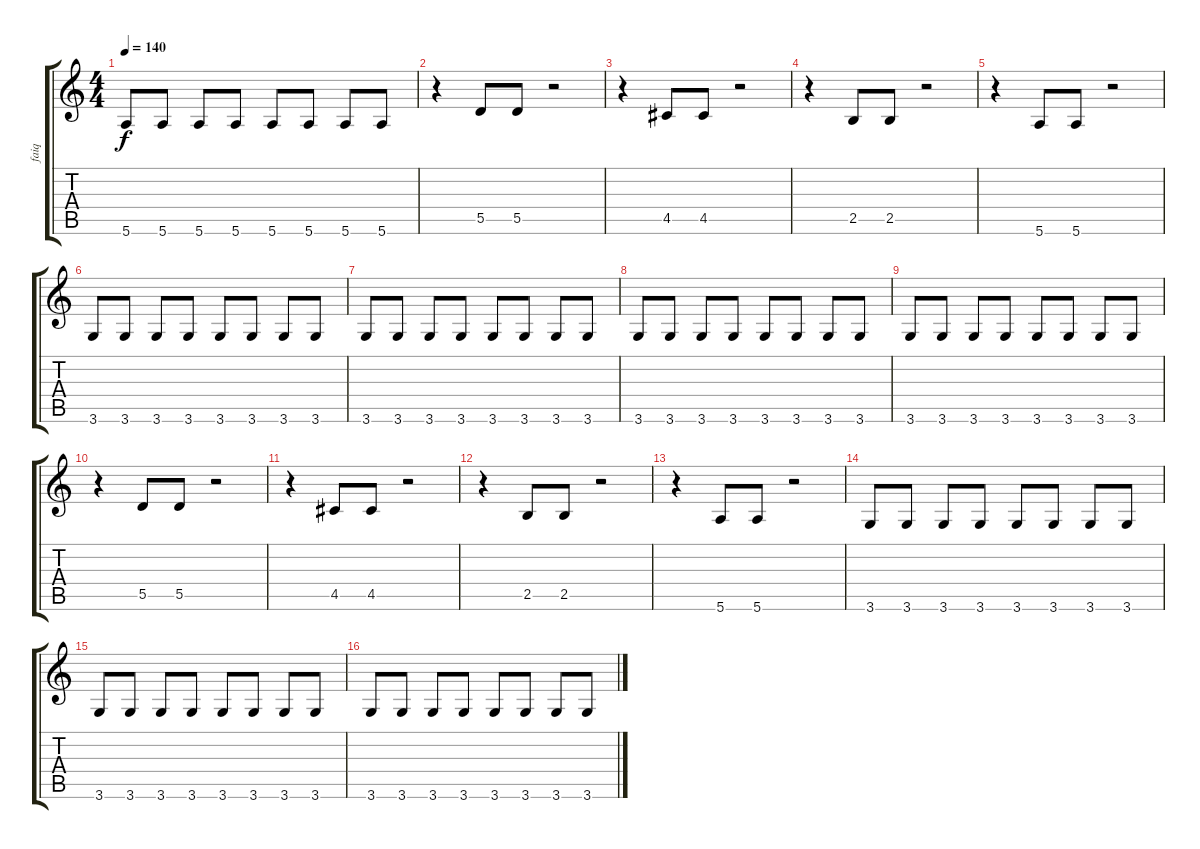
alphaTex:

\track ("faiq" "faiq") {instrument electricbassfinger}
\staff {score tabs}
\tuning (E4 B3 G3 D3 A2 E2) {hide}
\ts (4 4)
\tempo 140
\clef g2
\ks c
5.6.8{dy f} 5.6.8 5.6.8 5.6.8 5.6.8 5.6.8 5.6.8 5.6.8 |
r.4 5.5.8 5.5.8 r.2 |
r.4 4.5.8 4.5.8 r.2 |
r.4 2.5.8 2.5.8 r.2 |
r.4 5.6.8 5.6.8 r.2 |
3.6.8 3.6.8 3.6.8 3.6.8 3.6.8 3.6.8 3.6.8 3.6.8 |
3.6.8 3.6.8 3.6.8 3.6.8 3.6.8 3.6.8 3.6.8 3.6.8 |
3.6.8 3.6.8 3.6.8 3.6.8 3.6.8 3.6.8 3.6.8 3.6.8 |
3.6.8 3.6.8 3.6.8 3.6.8 3.6.8 3.6.8 3.6.8 3.6.8 |
r.4 5.5.8 5.5.8 r.2 |
r.4 4.5.8 4.5.8 r.2 |
r.4 2.5.8 2.5.8 r.2 |
r.4 5.6.8 5.6.8 r.2 |
3.6.8 3.6.8 3.6.8 3.6.8 3.6.8 3.6.8 3.6.8 3.6.8 |
3.6.8 3.6.8 3.6.8 3.6.8 3.6.8 3.6.8 3.6.8 3.6.8 |
3.6.8 3.6.8 3.6.8 3.6.8 3.6.8 3.6.8 3.6.8 3.6.8
